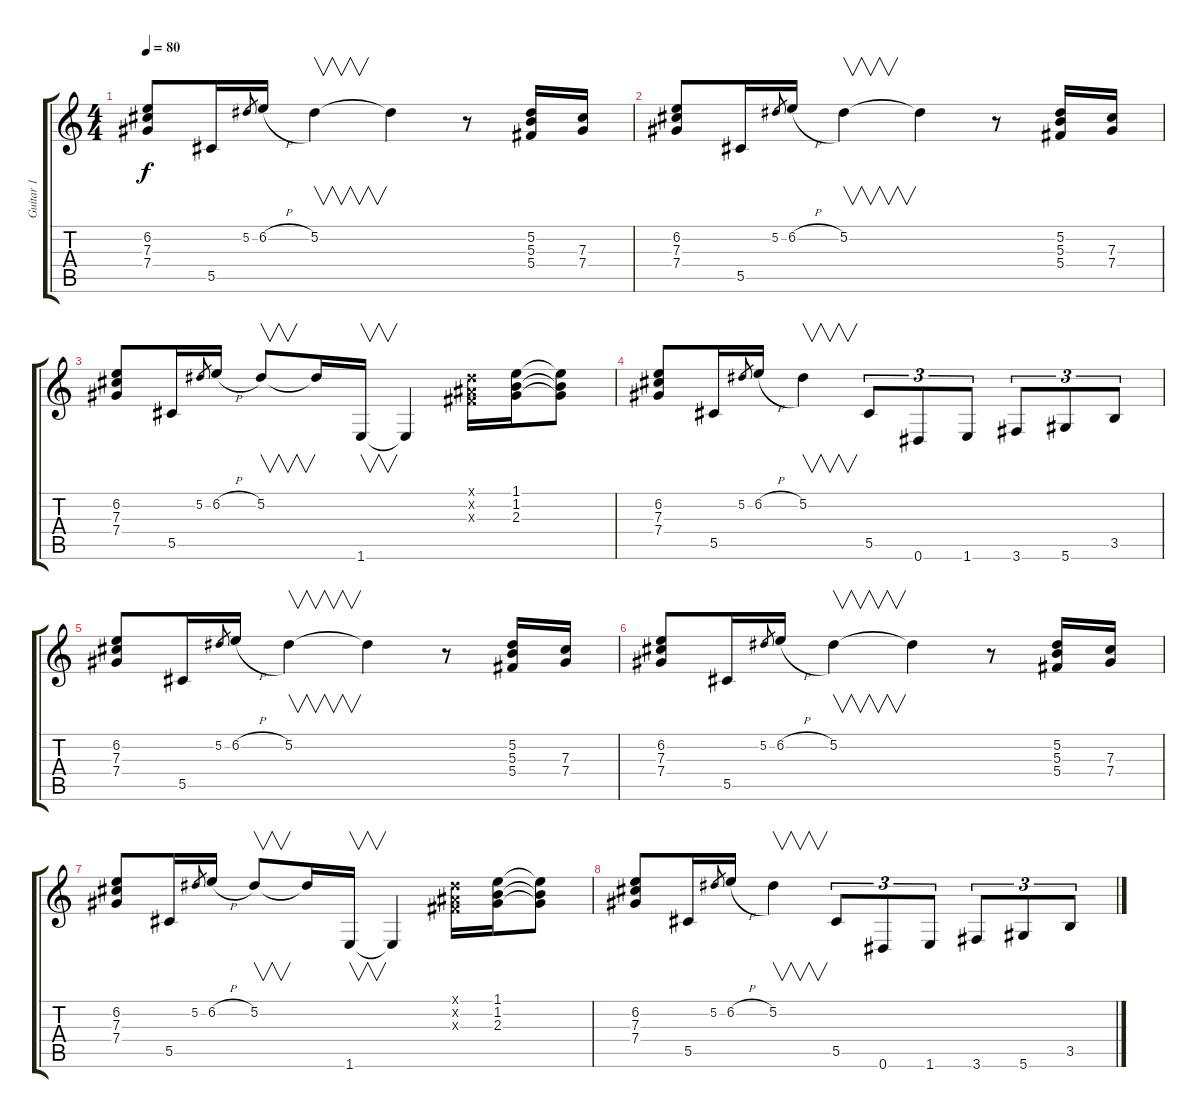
\track ("Guitar 1" "Guitar 1") {instrument overdrivenguitar}
\staff {score tabs}
\tuning (Eb4 Bb3 Gb3 Db3 Ab2 Eb2) {hide}
\ts (4 4)
\tempo 80
\clef g2
\ks c
(6.2 7.3 7.4).8{dy f} 5.5.16 5.2.8{gr} 6.2{h}.16 5.2.4{v} 5.2{t}.4 r.8 (5.2 5.3 5.4).16 (7.3 7.4).16 |
(6.2 7.3 7.4).8 5.5.16 5.2.8{gr} 6.2{h}.16 5.2.4{v} 5.2{t}.4 r.8 (5.2 5.3 5.4).16 (7.3 7.4).16 |
(6.2 7.3 7.4).8 5.5.16 5.2.8{gr} 6.2{h}.16 5.2.8{v} 5.2{t}.16 1.6.16{v} 1.6{t}.4 (0.1{x} 0.2{x} 0.3{x}).16 (1.1 1.2 2.3).16 (1.1{t} 1.2{t} 2.3{t}).8 |
(6.2 7.3 7.4).8 5.5.16 5.2.8{gr} 6.2{h}.16 5.2.4{v} 5.5.8{tu (3 2)} 0.6.8{tu (3 2)} 1.6.8{tu (3 2)} 3.6.8{tu (3 2)} 5.6.8{tu (3 2)} 3.5.8{tu (3 2)} |
(6.2 7.3 7.4).8 5.5.16 5.2.8{gr} 6.2{h}.16 5.2.4{v} 5.2{t}.4 r.8 (5.2 5.3 5.4).16 (7.3 7.4).16 |
(6.2 7.3 7.4).8 5.5.16 5.2.8{gr} 6.2{h}.16 5.2.4{v} 5.2{t}.4 r.8 (5.2 5.3 5.4).16 (7.3 7.4).16 |
(6.2 7.3 7.4).8 5.5.16 5.2.8{gr} 6.2{h}.16 5.2.8{v} 5.2{t}.16 1.6.16{v} 1.6{t}.4 (0.1{x} 0.2{x} 0.3{x}).16 (1.1 1.2 2.3).16 (1.1{t} 1.2{t} 2.3{t}).8 |
(6.2 7.3 7.4).8 5.5.16 5.2.8{gr} 6.2{h}.16 5.2.4{v} 5.5.8{tu (3 2)} 0.6.8{tu (3 2)} 1.6.8{tu (3 2)} 3.6.8{tu (3 2)} 5.6.8{tu (3 2)} 3.5.8{tu (3 2)}
